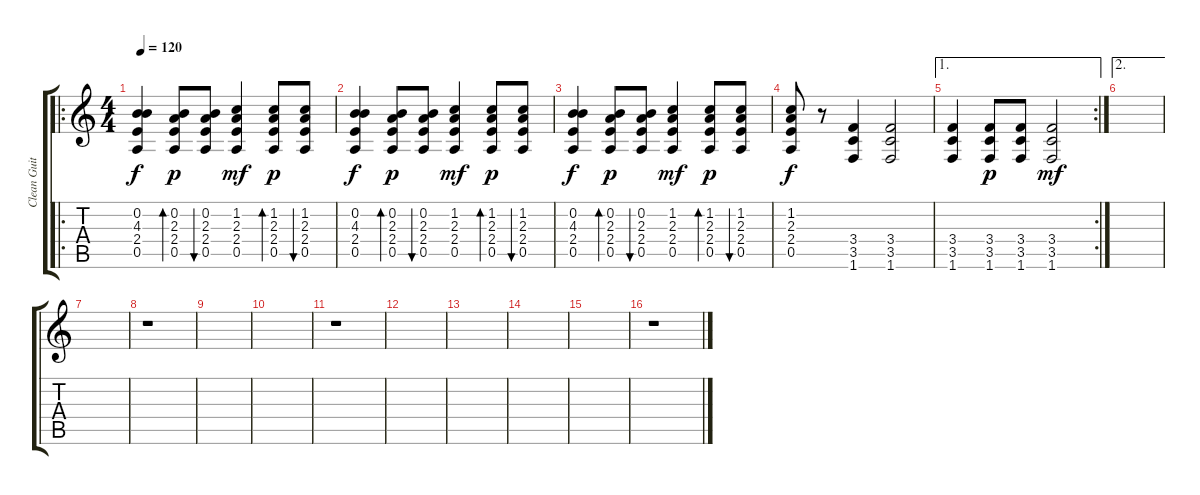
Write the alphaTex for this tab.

\track ("Clean Guitar" "Clean Guit") {instrument acousticguitarnylon}
\staff {score tabs}
\tuning (E4 B3 G3 D3 A2 E2) {hide}
\ro
\ts (4 4)
\tempo 120
\clef g2
\ks c
(0.2 4.3 2.4 0.5).4{dy f volume 6} (0.2 2.3 2.4 0.5).8{bd 60 dy p} (0.2 2.3 2.4 0.5).8{bu 60} (1.2 2.3 2.4 0.5).4{dy mf} (1.2 2.3 2.4 0.5).8{bd 60 dy p} (1.2 2.3 2.4 0.5).8{bu 60} |
(0.2 4.3 2.4 0.5).4{dy f} (0.2 2.3 2.4 0.5).8{bd 60 dy p} (0.2 2.3 2.4 0.5).8{bu 60} (1.2 2.3 2.4 0.5).4{dy mf} (1.2 2.3 2.4 0.5).8{bd 60 dy p} (1.2 2.3 2.4 0.5).8{bu 60} |
(0.2 4.3 2.4 0.5).4{dy f} (0.2 2.3 2.4 0.5).8{bd 60 dy p} (0.2 2.3 2.4 0.5).8{bu 60} (1.2 2.3 2.4 0.5).4{dy mf} (1.2 2.3 2.4 0.5).8{bd 60 dy p} (1.2 2.3 2.4 0.5).8{bu 60} |
(1.2 2.3 2.4 0.5).8{dy f} r.8 (3.4 3.5 1.6).4 (3.4 3.5 1.6).2 |
\ae 1
\rc 2
(3.4 3.5 1.6).4 (3.4 3.5 1.6).8{dy p} (3.4 3.5 1.6).8 (3.4 3.5 1.6).2{dy mf} |
\ae 2
|
|
r.1 |
|
|
r.1 |
|
|
|
|
r.1
